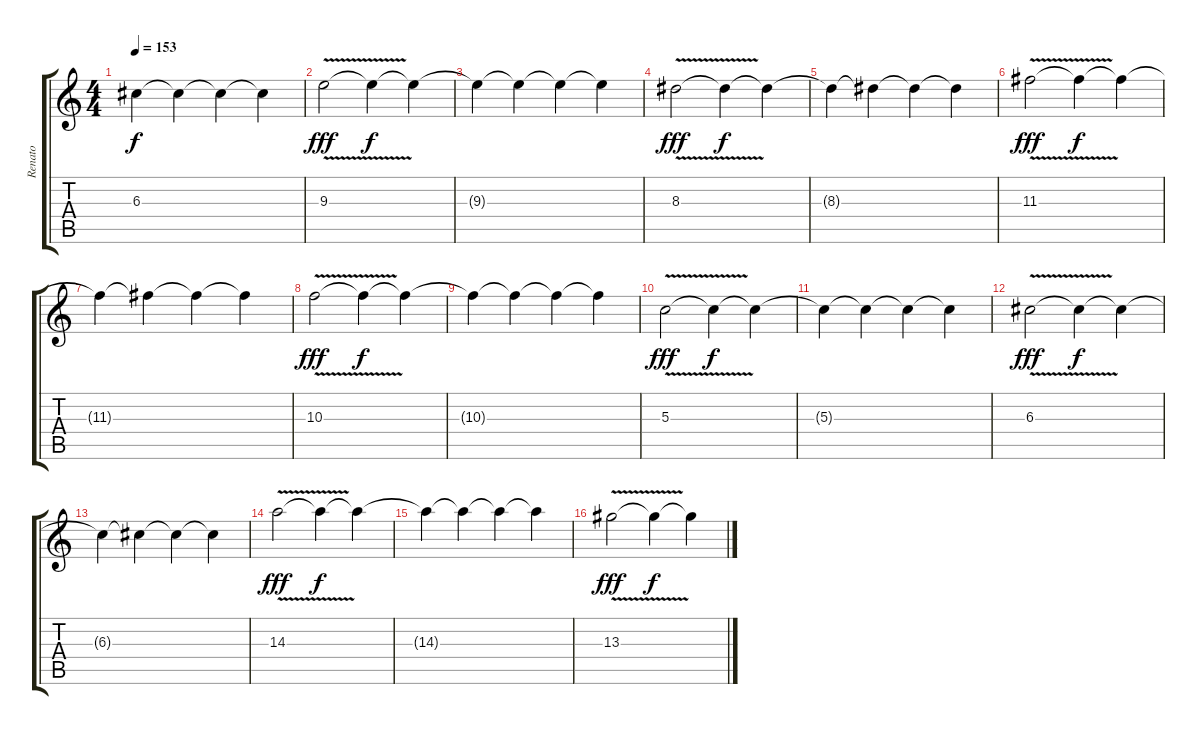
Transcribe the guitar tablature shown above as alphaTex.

\track ("Renato" "Renato") {instrument distortionguitar}
\staff {score tabs}
\tuning (E4 B3 G3 D3 A2 E2) {hide}
\ts (4 4)
\tempo 153
\clef g2
\ks c
6.3{t}.4{dy f} 6.3{t}.4 6.3{t}.4 6.3{t}.4 |
9.3{v}.2{dy fff} 9.3{t}.4{dy f} 9.3{t}.4 |
9.3{t}.4 9.3{t}.4 9.3{t}.4 9.3{t}.4 |
8.3{v}.2{dy fff} 8.3{t}.4{dy f} 8.3{t}.4 |
8.3{t}.4 8.3{t}.4 8.3{t}.4 8.3{t}.4 |
11.3{v}.2{dy fff} 11.3{t}.4{dy f} 11.3{t}.4 |
11.3{t}.4 11.3{t}.4 11.3{t}.4 11.3{t}.4 |
10.3{v}.2{dy fff} 10.3{t}.4{dy f} 10.3{t}.4 |
10.3{t}.4 10.3{t}.4 10.3{t}.4 10.3{t}.4 |
5.3{v}.2{dy fff} 5.3{t}.4{dy f} 5.3{t}.4 |
5.3{t}.4 5.3{t}.4 5.3{t}.4 5.3{t}.4 |
6.3{v}.2{dy fff} 6.3{t}.4{dy f} 6.3{t}.4 |
6.3{t}.4 6.3{t}.4 6.3{t}.4 6.3{t}.4 |
14.3{v}.2{dy fff} 14.3{t}.4{dy f} 14.3{t}.4 |
14.3{t}.4 14.3{t}.4 14.3{t}.4 14.3{t}.4 |
13.3{v}.2{dy fff} 13.3{t}.4{dy f} 13.3{t}.4
